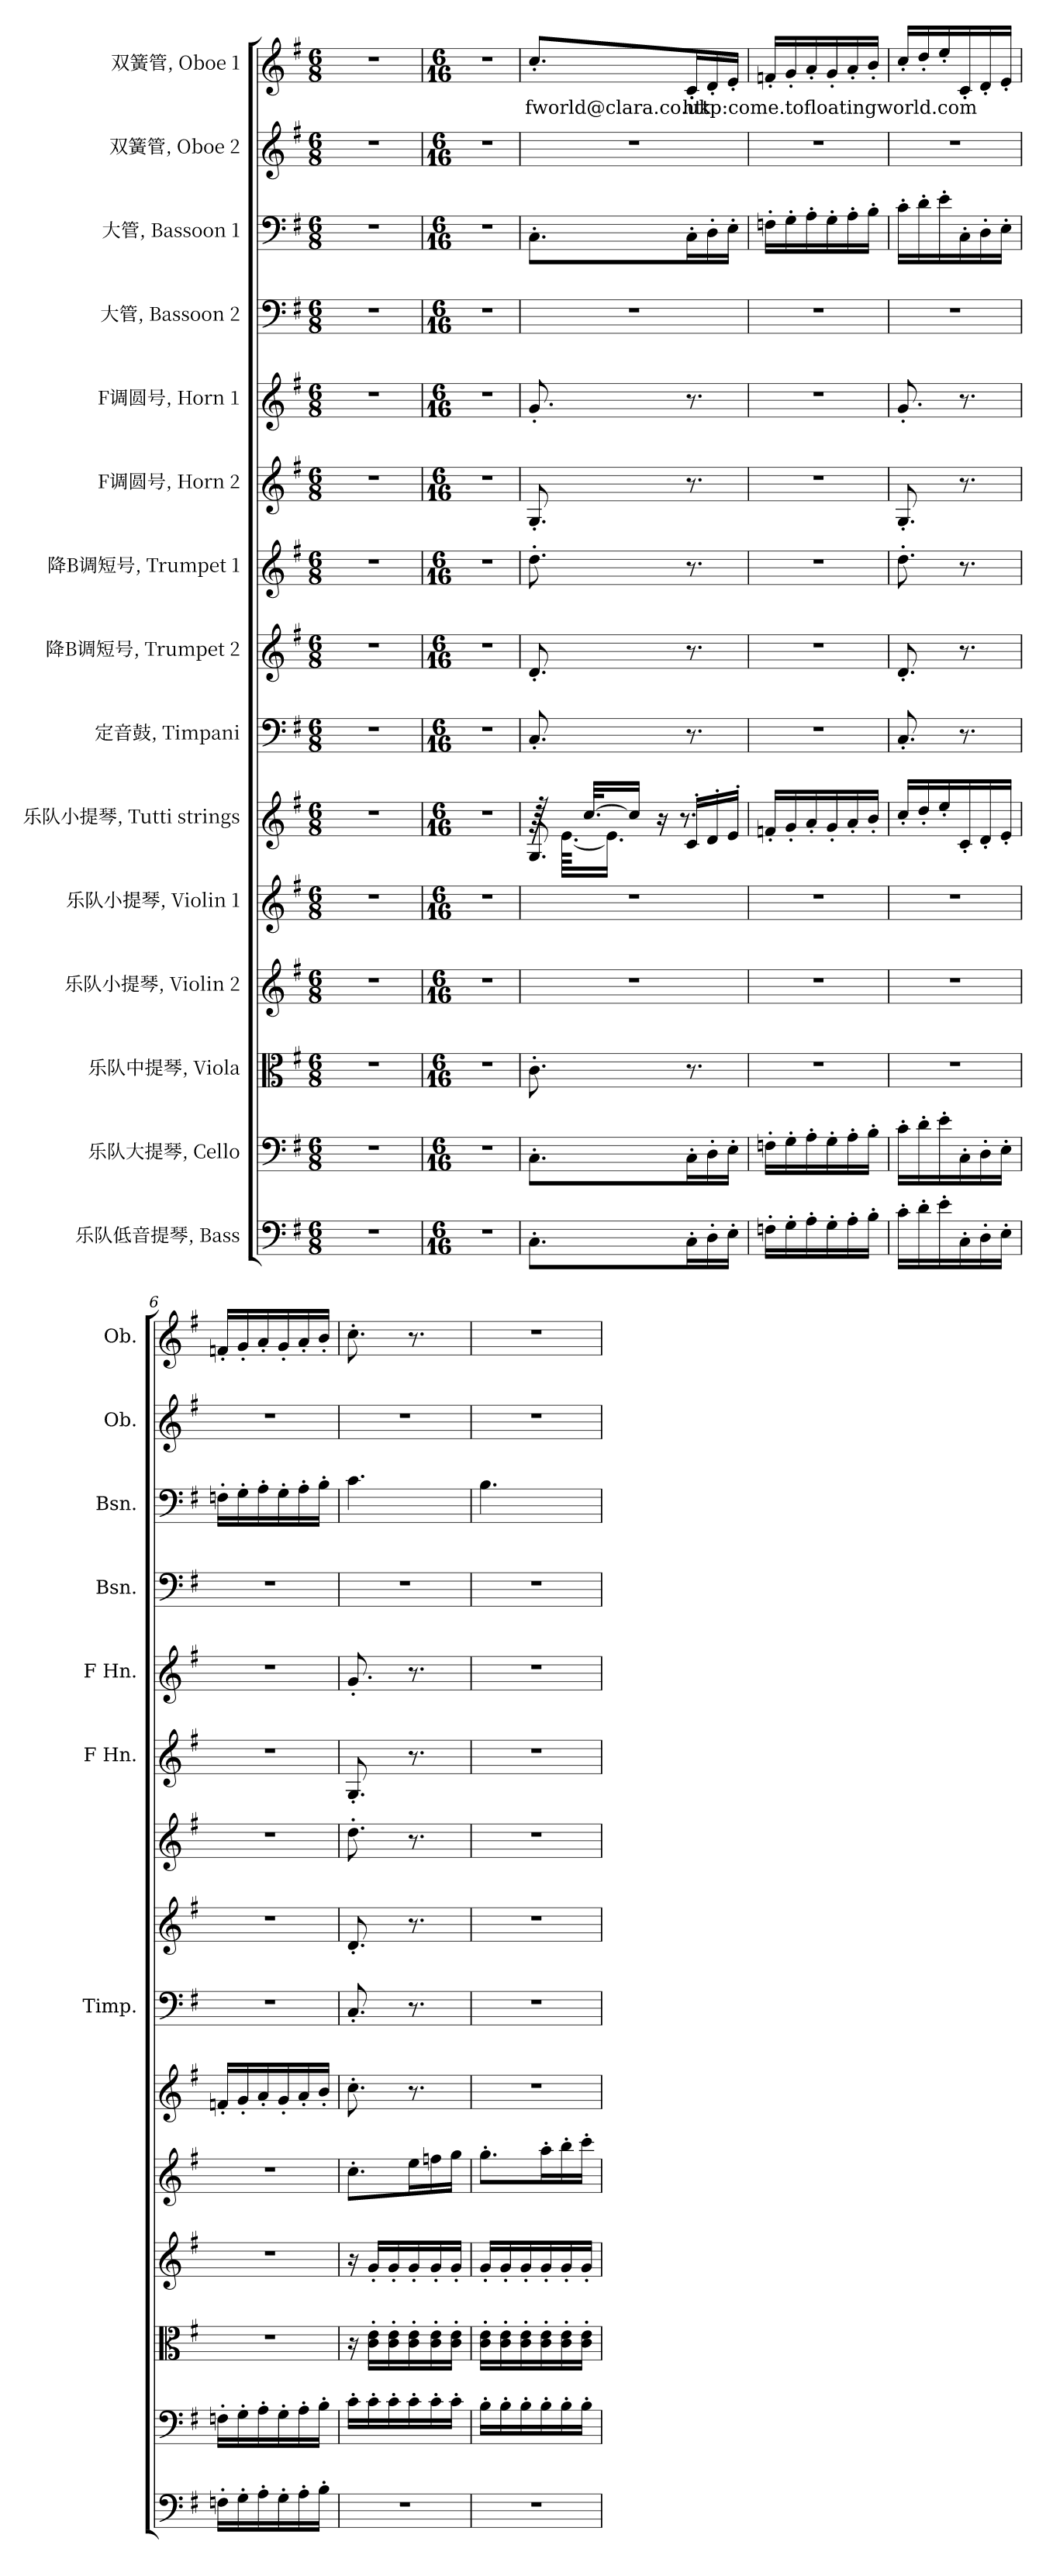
**kern	**kern	**kern	**kern	**kern	**kern	**kern	**kern	**kern	**kern	**kern	**kern	**kern	**kern	**kern	**text
*part15	*part14	*part13	*part12	*part11	*part10	*part9	*part8	*part7	*part6	*part5	*part4	*part3	*part2	*part1	*part1
*staff15	*staff14	*staff13	*staff12	*staff11	*staff10	*staff9	*staff8	*staff7	*staff6	*staff5	*staff4	*staff3	*staff2	*staff1	*staff1
*I"乐队低音提琴, Bass	*I"乐队大提琴, Cello	*I"乐队中提琴, Viola	*I"乐队小提琴, Violin 2	*I"乐队小提琴, Violin 1	*I"乐队小提琴, Tutti strings	*I"定音鼓, Timpani	*I"降B调短号, Trumpet 2	*I"降B调短号, Trumpet 1	*I"F调圆号, Horn 2	*I"F调圆号, Horn 1	*I"大管, Bassoon 2	*I"大管, Bassoon 1	*I"双簧管, Oboe 2	*I"双簧管, Oboe 1	*
*	*	*	*	*	*	*I'Timp.	*	*	*I'F Hn.	*I'F Hn.	*I'Bsn.	*I'Bsn.	*I'Ob.	*I'Ob.	*
*clefF4	*clefF4	*clefC3	*clefG2	*clefG2	*clefG2	*clefF4	*clefG2	*clefG2	*clefG2	*clefG2	*clefF4	*clefF4	*clefG2	*clefG2	*
*ITrd7c12	*	*	*	*	*	*	*ITrd1c2	*ITrd1c2	*ITrd4c7	*ITrd4c7	*	*	*	*	*
*k[f#]	*k[f#]	*k[f#]	*k[f#]	*k[f#]	*k[f#]	*k[f#]	*k[b-]	*k[b-]	*k[]	*k[]	*k[f#]	*k[f#]	*k[f#]	*k[f#]	*
*M6/8	*M6/8	*M6/8	*M6/8	*M6/8	*M6/8	*M6/8	*M6/8	*M6/8	*M6/8	*M6/8	*M6/8	*M6/8	*M6/8	*M6/8	*
*MM216	*MM216	*MM216	*MM216	*MM216	*MM216	*MM216	*MM216	*MM216	*MM216	*MM216	*MM216	*MM216	*MM216	*MM216	*
=1	=1	=1	=1	=1	=1	=1	=1	=1	=1	=1	=1	=1	=1	=1	=1
2.r	2.r	2.r	2.r	2.r	2.r	2.r	2.r	2.r	2.r	2.r	2.r	2.r	2.r	2.r	.
=2	=2	=2	=2	=2	=2	=2	=2	=2	=2	=2	=2	=2	=2	=2	=2
*M6/16	*M6/16	*M6/16	*M6/16	*M6/16	*M6/16	*M6/16	*M6/16	*M6/16	*M6/16	*M6/16	*M6/16	*M6/16	*M6/16	*M6/16	*
*	*	*	*	*	*	*	*	*	*	*	*	*	*	*MM129	*
4.r	4.r	4.r	4.r	4.r	4.r	4.r	4.r	4.r	4.r	4.r	4.r	4.r	4.r	4.r	.
!!LO:PB:g=z
=3	=3	=3	=3	=3	=3	=3	=3	=3	=3	=3	=3	=3	=3	=3	=3
*	*	*	*	*	*^	*	*	*	*	*	*	*	*	*	*
*	*	*	*	*	*	*^	*	*	*	*	*	*	*	*	*	*
8.CC'\L	8.C'\L	8.c'\	4.r	4.r	64r	128r	8.G'/	8.C'/	8.c'/	8.cc'\	8.C'/	8.c'/	4.r	8.C'\L	4.r	8.cc'/L	fworld@clara.co.uk
.	.	.	.	.	.	[64.e\KKLL	.	.	.	.	.	.	.	.	.	.	.
.	.	.	.	.	[32.cc/KLL	.	.	.	.	.	.	.	.	.	.	.	.
.	.	.	.	.	.	16.e\JJ]	.	.	.	.	.	.	.	.	.	.	.
.	.	.	.	.	16cc/JJ]	.	.	.	.	.	.	.	.	.	.	.	.
.	.	.	.	.	16r	16r	.	.	.	.	.	.	.	.	.	.	.
*	*	*	*	*	*	*	*	*	*	*	*	*	*	*	*	*MM129	*
16CC'\L	16C'\L	8.r	.	.	16c'/LL	8.r	8.r	8.r	8.r	8.r	8.r	8.r	.	16C'\L	.	16c'/L	http:come.tofloatingworld.com
16DD'\	16D'\	.	.	.	16d'/	.	.	.	.	.	.	.	.	16D'\	.	16d'/	.
16EE'\JJ	16E'\JJ	.	.	.	16e'/JJ	.	.	.	.	.	.	.	.	16E'\JJ	.	16e'/JJ	.
*	*	*	*	*	*v	*v	*v	*	*	*	*	*	*	*	*	*	*
=4	=4	=4	=4	=4	=4	=4	=4	=4	=4	=4	=4	=4	=4	=4	=4
16FFn'\LL	16Fn'\LL	4.r	4.r	4.r	16fn'/LL	4.r	4.r	4.r	4.r	4.r	4.r	16Fn'\LL	4.r	16fn'/LL	.
16GG'\	16G'\	.	.	.	16g'/	.	.	.	.	.	.	16G'\	.	16g'/	.
16AA'\	16A'\	.	.	.	16a'/	.	.	.	.	.	.	16A'\	.	16a'/	.
16GG'\	16G'\	.	.	.	16g'/	.	.	.	.	.	.	16G'\	.	16g'/	.
16AA'\	16A'\	.	.	.	16a'/	.	.	.	.	.	.	16A'\	.	16a'/	.
16BB'\JJ	16B'\JJ	.	.	.	16b'/JJ	.	.	.	.	.	.	16B'\JJ	.	16b'/JJ	.
!!LO:PB:g=z
=5	=5	=5	=5	=5	=5	=5	=5	=5	=5	=5	=5	=5	=5	=5	=5
16C'\LL	16c'\LL	4.r	4.r	4.r	16cc'/LL	8.C'/	8.c'/	8.cc'\	8.C'/	8.c'/	4.r	16c'\LL	4.r	16cc'/LL	.
16D'\	16d'\	.	.	.	16dd'/	.	.	.	.	.	.	16d'\	.	16dd'/	.
*	*	*	*	*	*	*	*	*	*	*	*	*	*	*MM111	*
16E'\	16e'\	.	.	.	16ee'/	.	.	.	.	.	.	16e'\	.	16ee'/	.
*	*	*	*	*	*	*	*	*	*	*	*	*	*	*MM129	*
16CC'\	16C'\	.	.	.	16c'/	8.r	8.r	8.r	8.r	8.r	.	16C'\	.	16c'/	.
16DD'\	16D'\	.	.	.	16d'/	.	.	.	.	.	.	16D'\	.	16d'/	.
16EE'\JJ	16E'\JJ	.	.	.	16e'/JJ	.	.	.	.	.	.	16E'\JJ	.	16e'/JJ	.
=6	=6	=6	=6	=6	=6	=6	=6	=6	=6	=6	=6	=6	=6	=6	=6
16FFn'\LL	16Fn'\LL	4.r	4.r	4.r	16fn'/LL	4.r	4.r	4.r	4.r	4.r	4.r	16Fn'\LL	4.r	16fn'/LL	.
16GG'\	16G'\	.	.	.	16g'/	.	.	.	.	.	.	16G'\	.	16g'/	.
16AA'\	16A'\	.	.	.	16a'/	.	.	.	.	.	.	16A'\	.	16a'/	.
16GG'\	16G'\	.	.	.	16g'/	.	.	.	.	.	.	16G'\	.	16g'/	.
16AA'\	16A'\	.	.	.	16a'/	.	.	.	.	.	.	16A'\	.	16a'/	.
*	*	*	*	*	*	*	*	*	*	*	*	*	*	*MM121	*
16BB'\JJ	16B'\JJ	.	.	.	16b'/JJ	.	.	.	.	.	.	16B'\JJ	.	16b'/JJ	.
=7	=7	=7	=7	=7	=7	=7	=7	=7	=7	=7	=7	=7	=7	=7	=7
4.r	16c'\LL	16r	16r	8.cc'\L	8.cc'\	8.C'/	8.c'/	8.cc'\	8.C'/	8.c'/	4.r	4.c\	4.r	8.cc'\	.
.	16c'\	16c\' 16e\'LL	16g'/LL	.	.	.	.	.	.	.	.	.	.	.	.
.	16c'\	16c\' 16e\'	16g'/	.	.	.	.	.	.	.	.	.	.	.	.
.	16c'\	16c\' 16e\'	16g'/	16ee\L	8.r	8.r	8.r	8.r	8.r	8.r	.	.	.	8.r	.
.	16c'\	16c\' 16e\'	16g'/	16ffn\	.	.	.	.	.	.	.	.	.	.	.
.	16c'\JJ	16c\' 16e\'JJ	16g'/JJ	16gg\JJ	.	.	.	.	.	.	.	.	.	.	.
=8	=8	=8	=8	=8	=8	=8	=8	=8	=8	=8	=8	=8	=8	=8	=8
*	*	*	*	*	*	*	*	*	*	*	*	*	*	*MM127	*
4.r	16B'\LL	16c\' 16e\'LL	16g'/LL	8.gg'\L	4.r	4.r	4.r	4.r	4.r	4.r	4.r	4.B\	4.r	4.r	.
.	16B'\	16c\' 16e\'	16g'/	.	.	.	.	.	.	.	.	.	.	.	.
.	16B'\	16c\' 16e\'	16g'/	.	.	.	.	.	.	.	.	.	.	.	.
.	16B'\	16c\' 16e\'	16g'/	16aa'\L	.	.	.	.	.	.	.	.	.	.	.
.	16B'\	16c\' 16e\'	16g'/	16bb'\	.	.	.	.	.	.	.	.	.	.	.
.	16B'\JJ	16c\' 16e\'JJ	16g'/JJ	16ccc'\JJ	.	.	.	.	.	.	.	.	.	.	.
=	=	=	=	=	=	=	=	=	=	=	=	=	=	=	=
*-	*-	*-	*-	*-	*-	*-	*-	*-	*-	*-	*-	*-	*-	*-	*-
